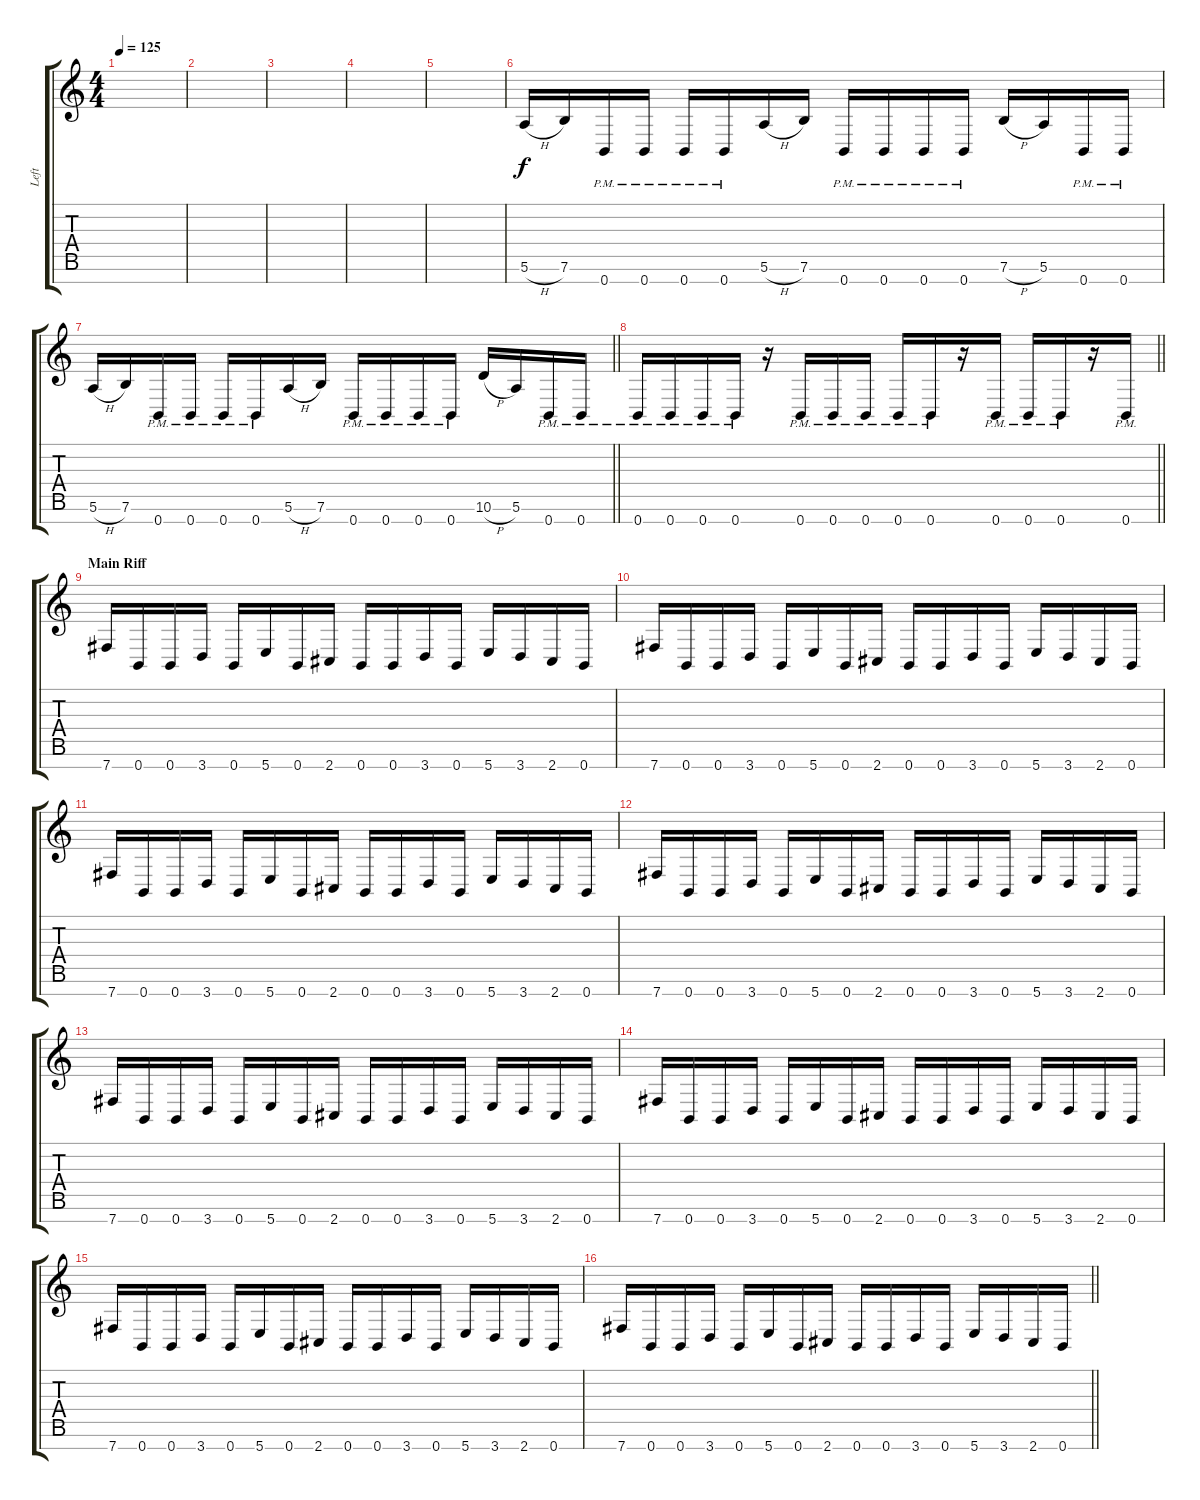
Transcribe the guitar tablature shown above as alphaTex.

\track ("Left" "Left") {instrument distortionguitar}
\staff {score tabs}
\tuning (E4 B3 G3 D3 A2 E2 B1) {hide}
\ts (4 4)
\tempo 125
\clef g2
\ks c
|
|
|
|
|
5.6{h}.16 7.6.16 0.7{pm}.16 0.7{pm}.16 0.7{pm}.16 0.7{pm}.16 5.6{h}.16 7.6.16 0.7{pm}.16 0.7{pm}.16 0.7{pm}.16 0.7{pm}.16 7.6{h}.16 5.6.16 0.7{pm}.16 0.7{pm}.16 |
\barLineRight lightlight
5.6{h}.16 7.6.16 0.7{pm}.16 0.7{pm}.16 0.7{pm}.16 0.7{pm}.16 5.6{h}.16 7.6.16 0.7{pm}.16 0.7{pm}.16 0.7{pm}.16 0.7{pm}.16 10.6{h}.16 5.6.16 0.7{pm}.16 0.7{pm}.16 |
\section ("" "")
\barLineRight lightlight
0.7{pm}.16 0.7{pm}.16 0.7{pm}.16 0.7{pm}.16 r.16 0.7{pm}.16 0.7{pm}.16 0.7{pm}.16 0.7{pm}.16 0.7{pm}.16 r.16 0.7{pm}.16 0.7{pm}.16 0.7{pm}.16 r.16 0.7{pm}.16 |
\section ("" "Main Riff")
7.7.16 0.7.16 0.7.16 3.7.16 0.7.16 5.7.16 0.7.16 2.7.16 0.7.16 0.7.16 3.7.16 0.7.16 5.7.16 3.7.16 2.7.16 0.7.16 |
7.7.16 0.7.16 0.7.16 3.7.16 0.7.16 5.7.16 0.7.16 2.7.16 0.7.16 0.7.16 3.7.16 0.7.16 5.7.16 3.7.16 2.7.16 0.7.16 |
7.7.16 0.7.16 0.7.16 3.7.16 0.7.16 5.7.16 0.7.16 2.7.16 0.7.16 0.7.16 3.7.16 0.7.16 5.7.16 3.7.16 2.7.16 0.7.16 |
7.7.16 0.7.16 0.7.16 3.7.16 0.7.16 5.7.16 0.7.16 2.7.16 0.7.16 0.7.16 3.7.16 0.7.16 5.7.16 3.7.16 2.7.16 0.7.16 |
7.7.16 0.7.16 0.7.16 3.7.16 0.7.16 5.7.16 0.7.16 2.7.16 0.7.16 0.7.16 3.7.16 0.7.16 5.7.16 3.7.16 2.7.16 0.7.16 |
7.7.16 0.7.16 0.7.16 3.7.16 0.7.16 5.7.16 0.7.16 2.7.16 0.7.16 0.7.16 3.7.16 0.7.16 5.7.16 3.7.16 2.7.16 0.7.16 |
7.7.16 0.7.16 0.7.16 3.7.16 0.7.16 5.7.16 0.7.16 2.7.16 0.7.16 0.7.16 3.7.16 0.7.16 5.7.16 3.7.16 2.7.16 0.7.16 |
\barLineRight lightlight
7.7.16 0.7.16 0.7.16 3.7.16 0.7.16 5.7.16 0.7.16 2.7.16 0.7.16 0.7.16 3.7.16 0.7.16 5.7.16 3.7.16 2.7.16 0.7.16
